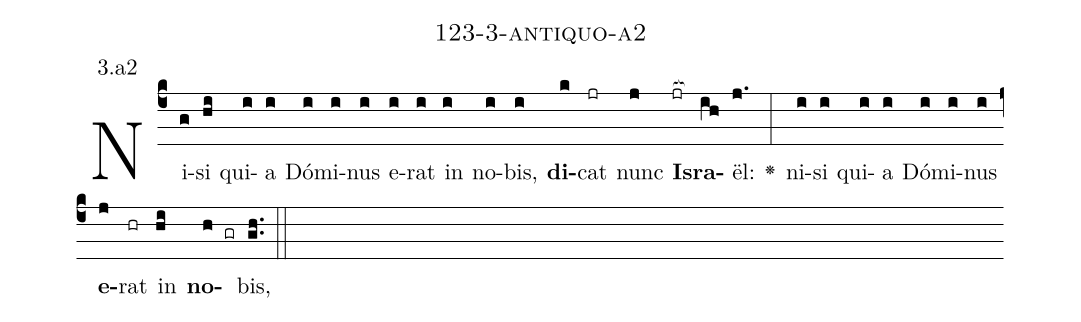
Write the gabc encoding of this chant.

name: 123-3-antiquo-a2;
annotation: 3.a2;
%%
(c4)Ni(g)si(hi) qui(i)a(i) Dó(i)mi(i)nus(i) e(i)rat(i) in(i) no(i)bis,(i) <b>di</b>(k)cat(jr) nunc(j) <b>Is</b>(jr[ocb:1{])<b>ra</b>(ih[ocb:0}])ël:(j.) <v>\greheightstar</v>(:) ni(i)si(i) qui(i)a(i) Dó(i)mi(i)nus(i) <b>e</b>(j)rat(hr) in(hi) <b>no</b>(h gr)bis,(gh..) (::)


%E(i) u(i) o(j) u(hi) a(h) e.(gh..) (::)
